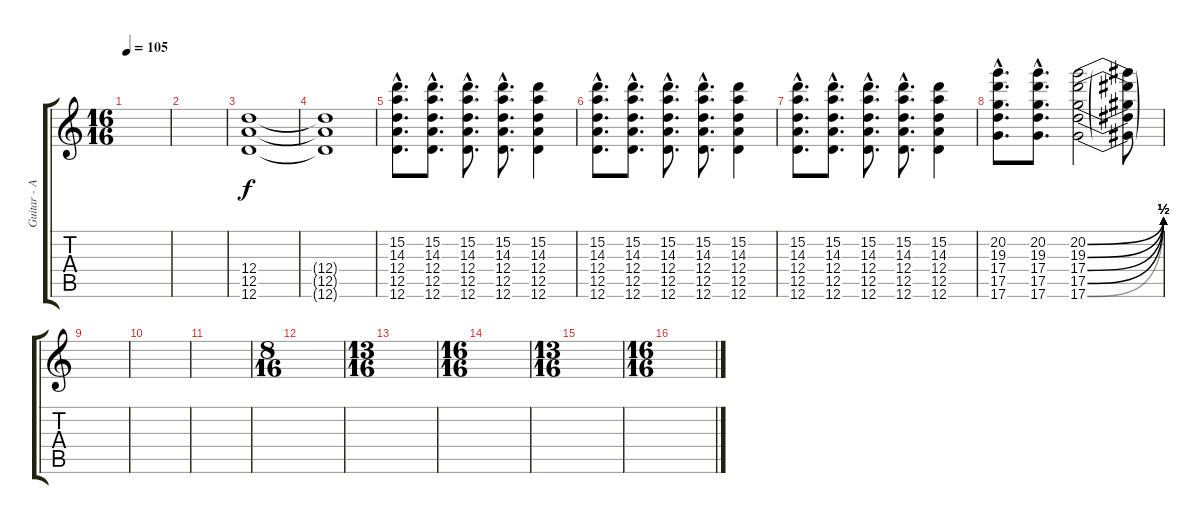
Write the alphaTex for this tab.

\track ("Guitar - Adam 2" "Guitar - A") {instrument distortionguitar}
\staff {score tabs}
\tuning (E4 B3 G3 D3 A2 D2) {hide}
\ts (16 16)
\tempo 105
\clef g2
\ks c
|
|
(12.4 12.5 12.6).1{volume 2} |
(12.4{t} 12.5{t} 12.6{t}).1{volume 13} |
(15.2{hac} 14.3{hac} 12.4{hac} 12.5{hac} 12.6{hac}).8{d} (15.2{hac} 14.3{hac} 12.4{hac} 12.5{hac} 12.6{hac}).8{d} (15.2{hac} 14.3{hac} 12.4{hac} 12.5{hac} 12.6{hac}).8{d} (15.2{hac} 14.3{hac} 12.4{hac} 12.5{hac} 12.6{hac}).8{d} (15.2 14.3 12.4 12.5 12.6).4 |
(15.2{hac} 14.3{hac} 12.4{hac} 12.5{hac} 12.6{hac}).8{d} (15.2{hac} 14.3{hac} 12.4{hac} 12.5{hac} 12.6{hac}).8{d} (15.2{hac} 14.3{hac} 12.4{hac} 12.5{hac} 12.6{hac}).8{d} (15.2{hac} 14.3{hac} 12.4{hac} 12.5{hac} 12.6{hac}).8{d} (15.2 14.3 12.4 12.5 12.6).4 |
(15.2{hac} 14.3{hac} 12.4{hac} 12.5{hac} 12.6{hac}).8{d} (15.2{hac} 14.3{hac} 12.4{hac} 12.5{hac} 12.6{hac}).8{d} (15.2{hac} 14.3{hac} 12.4{hac} 12.5{hac} 12.6{hac}).8{d} (15.2{hac} 14.3{hac} 12.4{hac} 12.5{hac} 12.6{hac}).8{d} (15.2 14.3 12.4 12.5 12.6).4 |
(20.2{hac} 19.3{hac} 17.4{hac} 17.5{hac} 17.6{hac}).8{d} (20.2{hac} 19.3{hac} 17.4{hac} 17.5{hac} 17.6{hac}).8{d} (20.2{be (bend 0 0 60 2)} 19.3{be (bend 0 0 60 2)} 17.4{be (bend 0 0 60 2)} 17.5{be (bend 0 0 60 2)} 17.6{be (bend 0 0 60 2)}).2 (20.2{t} 19.3{t} 17.4{t} 17.5{t} 17.6{t}).8 |
|
|
|
\ts (8 16)
|
\ts (13 16)
|
\ts (16 16)
|
\ts (13 16)
|
\ts (16 16)
